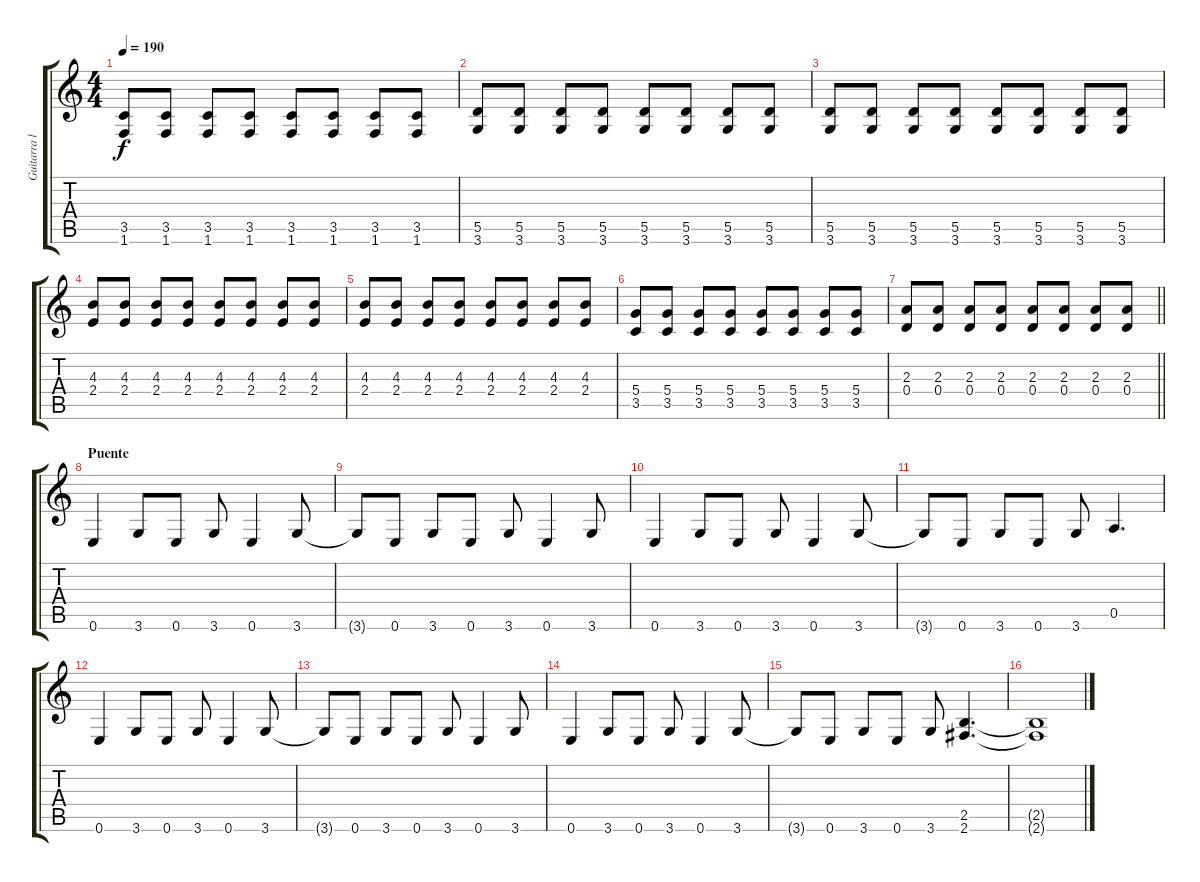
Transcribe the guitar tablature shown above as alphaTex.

\track ("Guitarra l" "Guitarra l") {instrument distortionguitar}
\staff {score tabs}
\tuning (E4 B3 G3 D3 A2 E2) {hide}
\ts (4 4)
\tempo 190
\clef g2
\ks c
(3.5 1.6).8{dy f} (3.5 1.6).8 (3.5 1.6).8 (3.5 1.6).8 (3.5 1.6).8 (3.5 1.6).8 (3.5 1.6).8 (3.5 1.6).8 |
(5.5 3.6).8 (5.5 3.6).8 (5.5 3.6).8 (5.5 3.6).8 (5.5 3.6).8 (5.5 3.6).8 (5.5 3.6).8 (5.5 3.6).8 |
(5.5 3.6).8 (5.5 3.6).8 (5.5 3.6).8 (5.5 3.6).8 (5.5 3.6).8 (5.5 3.6).8 (5.5 3.6).8 (5.5 3.6).8 |
(4.3 2.4).8 (4.3 2.4).8 (4.3 2.4).8 (4.3 2.4).8 (4.3 2.4).8 (4.3 2.4).8 (4.3 2.4).8 (4.3 2.4).8 |
(4.3 2.4).8 (4.3 2.4).8 (4.3 2.4).8 (4.3 2.4).8 (4.3 2.4).8 (4.3 2.4).8 (4.3 2.4).8 (4.3 2.4).8 |
(5.4 3.5).8 (5.4 3.5).8 (5.4 3.5).8 (5.4 3.5).8 (5.4 3.5).8 (5.4 3.5).8 (5.4 3.5).8 (5.4 3.5).8 |
\barLineRight lightlight
(2.3 0.4).8 (2.3 0.4).8 (2.3 0.4).8 (2.3 0.4).8 (2.3 0.4).8 (2.3 0.4).8 (2.3 0.4).8 (2.3 0.4).8 |
\section ("" "Puente")
0.6.4 3.6.8 0.6.8 3.6.8 0.6.4 3.6.8 |
3.6{t}.8 0.6.8 3.6.8 0.6.8 3.6.8 0.6.4 3.6.8 |
0.6.4 3.6.8 0.6.8 3.6.8 0.6.4 3.6.8 |
3.6{t}.8 0.6.8 3.6.8 0.6.8 3.6.8 0.5.4{d} |
0.6.4 3.6.8 0.6.8 3.6.8 0.6.4 3.6.8 |
3.6{t}.8 0.6.8 3.6.8 0.6.8 3.6.8 0.6.4 3.6.8 |
0.6.4 3.6.8 0.6.8 3.6.8 0.6.4 3.6.8 |
3.6{t}.8 0.6.8 3.6.8 0.6.8 3.6.8 (2.5 2.6).4{d} |
(2.5{t} 2.6{t}).1
